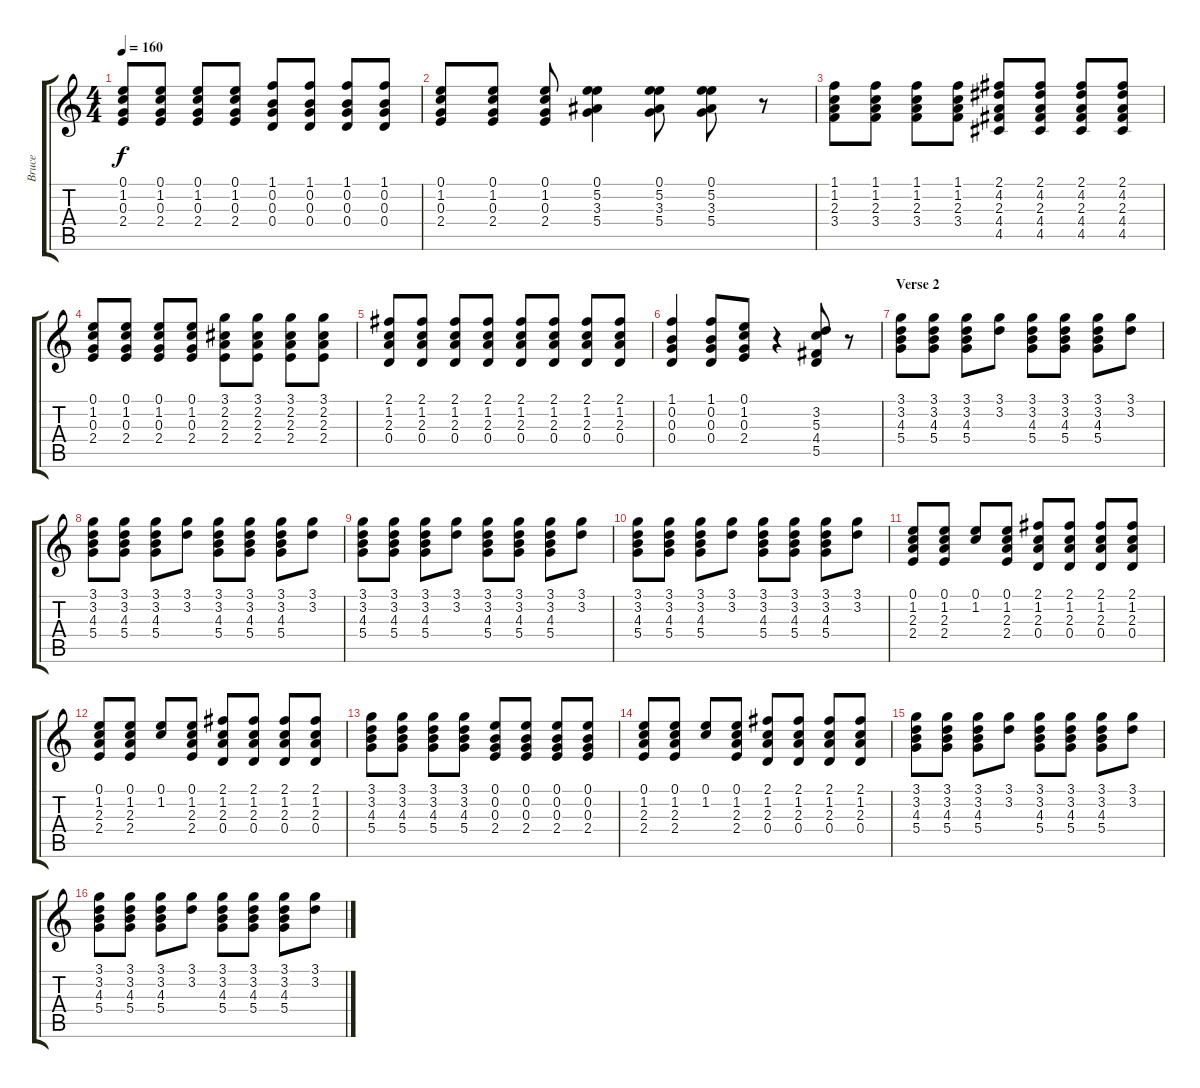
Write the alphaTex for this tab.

\track ("Bruce" "Bruce") {instrument electricguitarclean}
\staff {score tabs}
\tuning (E4 B3 G3 D3 A2 E2) {hide}
\ts (4 4)
\tempo 160
\clef g2
\ks c
(0.1 1.2 0.3 2.4).8{dy f} (0.1 1.2 0.3 2.4).8 (0.1 1.2 0.3 2.4).8 (0.1 1.2 0.3 2.4).8 (1.1 0.2 0.3 0.4).8 (1.1 0.2 0.3 0.4).8 (1.1 0.2 0.3 0.4).8 (1.1 0.2 0.3 0.4).8 |
(0.1 1.2 0.3 2.4).8 (0.1 1.2 0.3 2.4).8 (0.1 1.2 0.3 2.4).8 (0.1 5.2 3.3 5.4).4 (0.1 5.2 3.3 5.4).8 (0.1 5.2 3.3 5.4).8 r.8 |
(1.1 1.2 2.3 3.4).8 (1.1 1.2 2.3 3.4).8 (1.1 1.2 2.3 3.4).8 (1.1 1.2 2.3 3.4).8 (2.1 4.2 2.3 4.4 4.5).8 (2.1 4.2 2.3 4.4 4.5).8 (2.1 4.2 2.3 4.4 4.5).8 (2.1 4.2 2.3 4.4 4.5).8 |
(0.1 1.2 0.3 2.4).8 (0.1 1.2 0.3 2.4).8 (0.1 1.2 0.3 2.4).8 (0.1 1.2 0.3 2.4).8 (3.1 2.2 2.3 2.4).8 (3.1 2.2 2.3 2.4).8 (3.1 2.2 2.3 2.4).8 (3.1 2.2 2.3 2.4).8 |
(2.1 1.2 2.3 0.4).8 (2.1 1.2 2.3 0.4).8 (2.1 1.2 2.3 0.4).8 (2.1 1.2 2.3 0.4).8 (2.1 1.2 2.3 0.4).8 (2.1 1.2 2.3 0.4).8 (2.1 1.2 2.3 0.4).8 (2.1 1.2 2.3 0.4).8 |
(1.1 0.2 0.3 0.4).4 (1.1 0.2 0.3 0.4).8 (0.1 1.2 0.3 2.4).8 r.4 (3.2 5.3 4.4 5.5).8 r.8 |
\section ("" "Verse 2")
(3.1 3.2 4.3 5.4).8{volume 10 instrument electricguitarclean} (3.1 3.2 4.3 5.4).8 (3.1 3.2 4.3 5.4).8 (3.1 3.2).8 (3.1 3.2 4.3 5.4).8 (3.1 3.2 4.3 5.4).8 (3.1 3.2 4.3 5.4).8 (3.1 3.2).8 |
(3.1 3.2 4.3 5.4).8 (3.1 3.2 4.3 5.4).8 (3.1 3.2 4.3 5.4).8 (3.1 3.2).8 (3.1 3.2 4.3 5.4).8 (3.1 3.2 4.3 5.4).8 (3.1 3.2 4.3 5.4).8 (3.1 3.2).8 |
(3.1 3.2 4.3 5.4).8 (3.1 3.2 4.3 5.4).8 (3.1 3.2 4.3 5.4).8 (3.1 3.2).8 (3.1 3.2 4.3 5.4).8 (3.1 3.2 4.3 5.4).8 (3.1 3.2 4.3 5.4).8 (3.1 3.2).8 |
(3.1 3.2 4.3 5.4).8 (3.1 3.2 4.3 5.4).8 (3.1 3.2 4.3 5.4).8 (3.1 3.2).8 (3.1 3.2 4.3 5.4).8 (3.1 3.2 4.3 5.4).8 (3.1 3.2 4.3 5.4).8 (3.1 3.2).8 |
(0.1 1.2 2.3 2.4).8 (0.1 1.2 2.3 2.4).8 (0.1 1.2).8 (0.1 1.2 2.3 2.4).8 (2.1 1.2 2.3 0.4).8 (2.1 1.2 2.3 0.4).8 (2.1 1.2 2.3 0.4).8 (2.1 1.2 2.3 0.4).8 |
(0.1 1.2 2.3 2.4).8 (0.1 1.2 2.3 2.4).8 (0.1 1.2).8 (0.1 1.2 2.3 2.4).8 (2.1 1.2 2.3 0.4).8 (2.1 1.2 2.3 0.4).8 (2.1 1.2 2.3 0.4).8 (2.1 1.2 2.3 0.4).8 |
(3.1 3.2 4.3 5.4).8 (3.1 3.2 4.3 5.4).8 (3.1 3.2 4.3 5.4).8 (3.1 3.2 4.3 5.4).8 (0.1 0.2 0.3 2.4).8 (0.1 0.2 0.3 2.4).8 (0.1 0.2 0.3 2.4).8 (0.1 0.2 0.3 2.4).8 |
(0.1 1.2 2.3 2.4).8 (0.1 1.2 2.3 2.4).8 (0.1 1.2).8 (0.1 1.2 2.3 2.4).8 (2.1 1.2 2.3 0.4).8 (2.1 1.2 2.3 0.4).8 (2.1 1.2 2.3 0.4).8 (2.1 1.2 2.3 0.4).8 |
(3.1 3.2 4.3 5.4).8 (3.1 3.2 4.3 5.4).8 (3.1 3.2 4.3 5.4).8 (3.1 3.2).8 (3.1 3.2 4.3 5.4).8 (3.1 3.2 4.3 5.4).8 (3.1 3.2 4.3 5.4).8 (3.1 3.2).8 |
(3.1 3.2 4.3 5.4).8 (3.1 3.2 4.3 5.4).8 (3.1 3.2 4.3 5.4).8 (3.1 3.2).8 (3.1 3.2 4.3 5.4).8 (3.1 3.2 4.3 5.4).8 (3.1 3.2 4.3 5.4).8 (3.1 3.2).8
